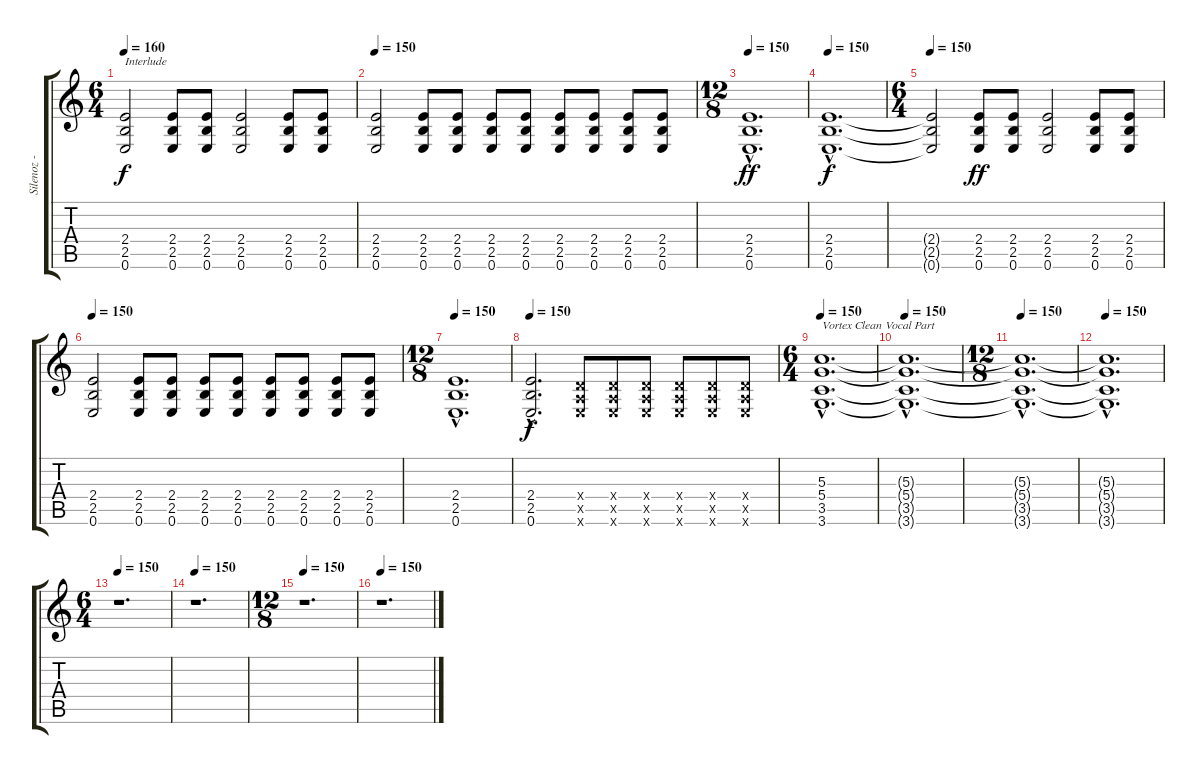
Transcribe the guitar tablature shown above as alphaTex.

\track ("Silenoz - (Guitar)" "Silenoz - ") {instrument distortionguitar}
\staff {score tabs}
\tuning (E4 B3 G3 D3 A2 E2) {hide}
\ts (6 4)
\tempo 150
\tempo 160
\clef g2
\ks c
(2.4 2.5 0.6).2{txt "Interlude" dy f} (2.4 2.5 0.6).8 (2.4 2.5 0.6).8 (2.4 2.5 0.6).2 (2.4 2.5 0.6).8 (2.4 2.5 0.6).8 |
\tempo 150
(2.4 2.5 0.6).2 (2.4 2.5 0.6).8 (2.4 2.5 0.6).8 (2.4 2.5 0.6).8 (2.4 2.5 0.6).8 (2.4 2.5 0.6).8 (2.4 2.5 0.6).8 (2.4 2.5 0.6).8 (2.4 2.5 0.6).8 |
\ts (12 8)
\tempo 150
(2.4{hac} 2.5{hac} 0.6{hac}).1{d dy ff} |
\tempo 150
(2.4{hac} 2.5{hac} 0.6{hac}).1{d dy f} |
\ts (6 4)
\tempo 150
(2.4{t} 2.5{t} 0.6{t}).2 (2.4 2.5 0.6).8{dy ff} (2.4 2.5 0.6).8 (2.4 2.5 0.6).2 (2.4 2.5 0.6).8 (2.4 2.5 0.6).8 |
\tempo 150
(2.4 2.5 0.6).2 (2.4 2.5 0.6).8 (2.4 2.5 0.6).8 (2.4 2.5 0.6).8 (2.4 2.5 0.6).8 (2.4 2.5 0.6).8 (2.4 2.5 0.6).8 (2.4 2.5 0.6).8 (2.4 2.5 0.6).8 |
\ts (12 8)
\tempo 150
(2.4{hac} 2.5{hac} 0.6{hac}).1{d} |
\tempo 150
(2.4{hac} 2.5{hac} 0.6{hac}).2{d dy f} (0.4{x} 0.5{x} 0.6{x}).8 (0.4{x} 0.5{x} 0.6{x}).8 (0.4{x} 0.5{x} 0.6{x}).8 (0.4{x} 0.5{x} 0.6{x}).8 (0.4{x} 0.5{x} 0.6{x}).8 (0.4{x} 0.5{x} 0.6{x}).8 |
\ts (6 4)
\tempo 150
(5.3{hac} 5.4{hac} 3.5{hac} 3.6{hac}).1{d txt "Vortex Clean Vocal Part"} |
\tempo 150
(5.3{hac t} 5.4{hac t} 3.5{hac t} 3.6{hac t}).1{d volume 7} |
\ts (12 8)
\tempo 150
(5.3{hac t} 5.4{hac t} 3.5{hac t} 3.6{hac t}).1{d volume 5} |
\tempo 150
(5.3{hac t} 5.4{hac t} 3.5{hac t} 3.6{hac t}).1{d volume 2 instrument distortionguitar} |
\ts (6 4)
\tempo 150
r.1{d volume 16} |
\tempo 150
r.1{d volume 16} |
\ts (12 8)
\tempo 150
r.1{d} |
\tempo 150
r.1{d}
